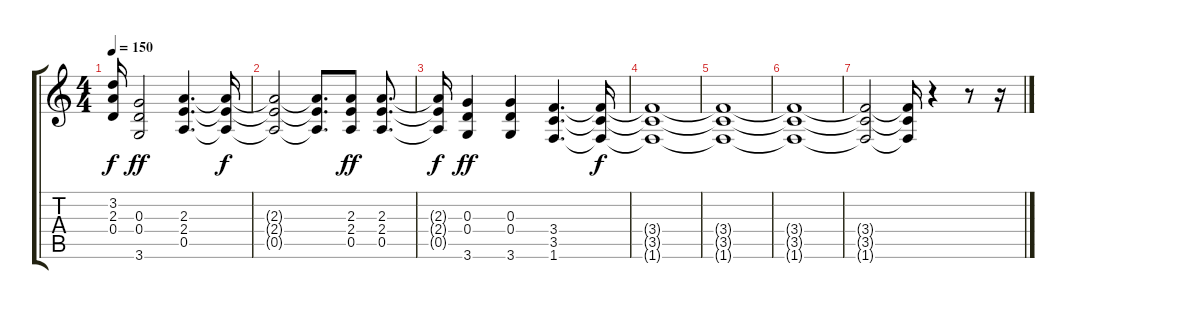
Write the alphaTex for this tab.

\track "" {instrument acousticguitarnylon}
\staff {score tabs}
\tuning (E4 B3 G3 D3 A2 E2) {hide}
\ts (4 4)
\tempo 150
\clef g2
\ks c
(3.2{t} 2.3{t} 0.4{t}).16{dy f} (0.3 0.4 3.6).2{dy ff} (2.3 2.4 0.5).4{d} (2.3{t} 2.4{t} 0.5{t}).16{dy f} |
(2.3{t} 2.4{t} 0.5{t}).2 (2.3{t} 2.4{t} 0.5{t}).8{d} (2.3 2.4 0.5).8{dy ff} (2.3 2.4 0.5).8{d} |
(2.3{t} 2.4{t} 0.5{t}).16{dy f} (0.3 0.4 3.6).4{dy ff} (0.3 0.4 3.6).4 (3.4 3.5 1.6).4{d} (3.4{t} 3.5{t} 1.6{t}).16{dy f} |
(3.4{t} 3.5{t} 1.6{t}).1 |
(3.4{t} 3.5{t} 1.6{t}).1 |
(3.4{t} 3.5{t} 1.6{t}).1 |
(3.4{t} 3.5{t} 1.6{t}).2 (3.4{t} 3.5{t} 1.6{t}).16 r.4 r.8 r.16
